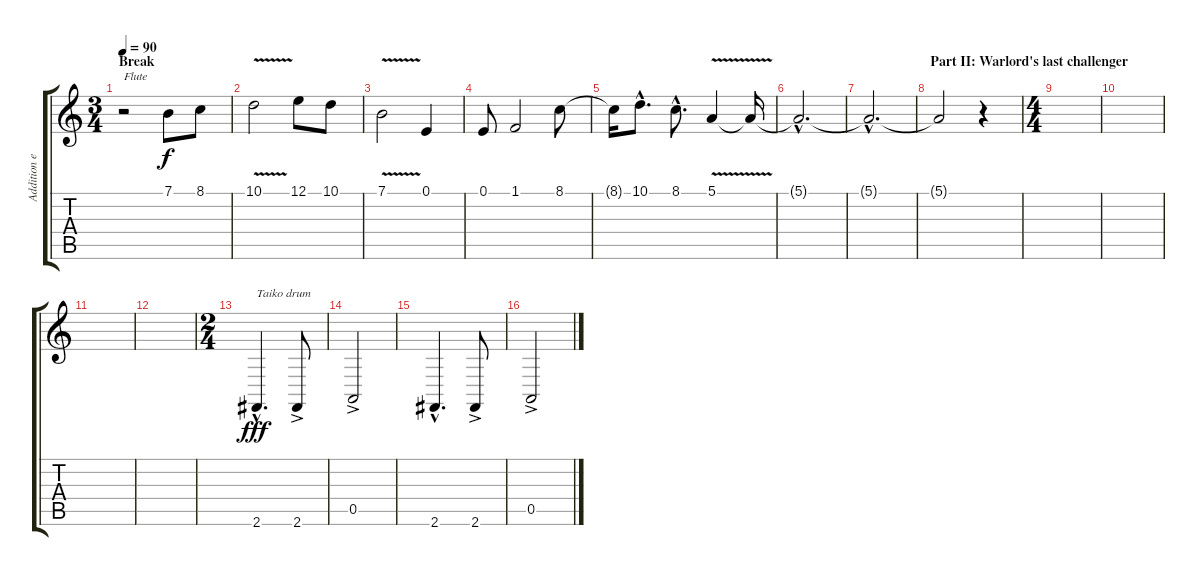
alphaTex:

\track ("Addition effects + instruments" "Addition e") {instrument stringensemble1}
\staff {score tabs}
\tuning (E4 B3 G3 D3 A2 E2) {hide}
\ts (3 4)
\section ("" "Break")
\tempo 90
\clef g2
\ks c
r.2{txt "Flute" dy mp volume 13 instrument flute} 7.1.8{dy f} 8.1.8 |
10.1{v}.2{instrument flute} 12.1.8 10.1.8 |
7.1{v}.2 0.1.4 |
0.1.8 1.1.2 8.1.8 |
8.1{t}.16 10.1{hac}.8{d} 8.1{hac}.8{d} 5.1{v}.4 5.1{t}.16 |
5.1{hac t}.2{d volume 4} |
5.1{hac t}.2{d} |
\section ("" "Part II: Warlord's last challenger")
5.1{t}.2 r.4 |
\ts (4 4)
|
|
|
|
\ts (2 4)
2.6{hac}.4{d txt "Taiko drum" dy fff volume 16 instrument taikodrum} 2.6{ac}.8 |
0.5{ac}.2 |
2.6{hac}.4{d volume 16 instrument taikodrum} 2.6{ac}.8 |
0.5{ac}.2
